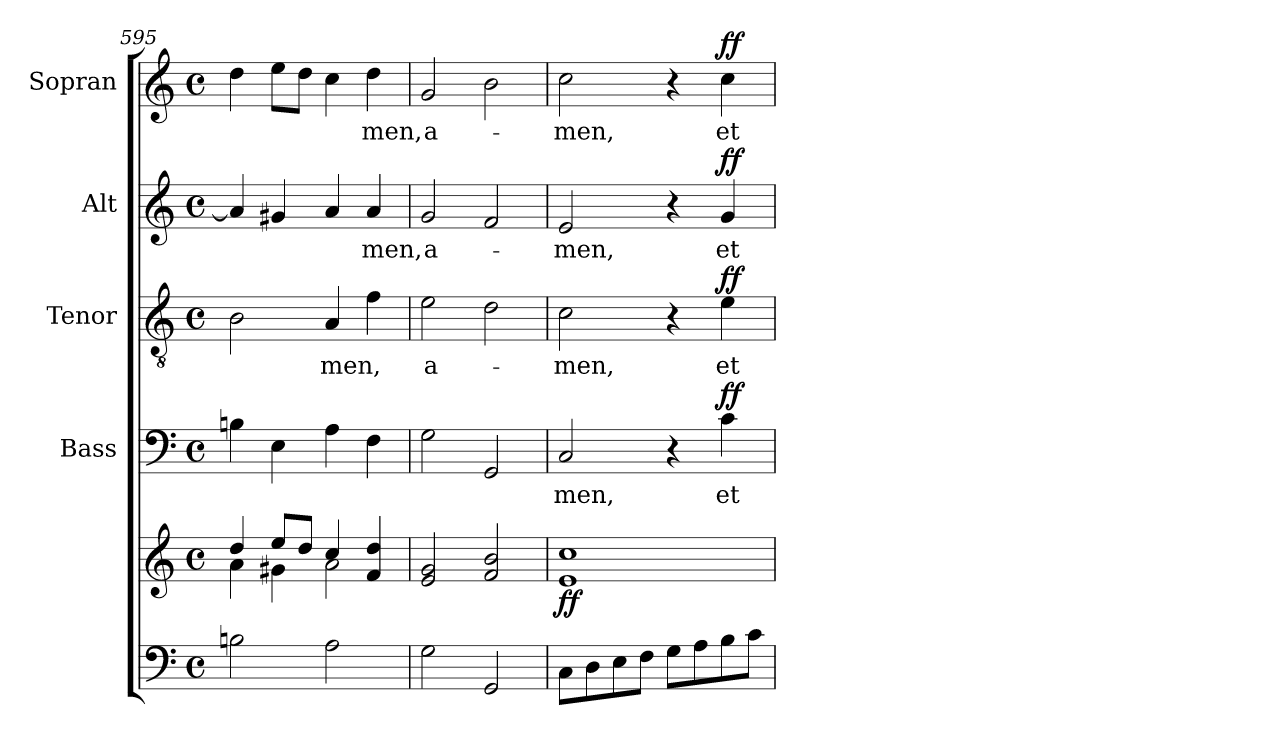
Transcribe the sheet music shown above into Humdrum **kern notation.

**kern	**kern	**dynam	**kern	**text	**dynam	**kern	**text	**dynam	**kern	**text	**dynam	**kern	**text	**dynam
*part5	*part5	*part5	*part4	*part4	*part4	*part3	*part3	*part3	*part2	*part2	*part2	*part1	*part1	*part1
*staff6	*staff5	*staff5/6	*staff4	*staff4	*staff4	*staff3	*staff3	*staff3	*staff2	*staff2	*staff2	*staff1	*staff1	*staff1
*	*	*	*I"Bass	*	*	*I"Tenor	*	*	*I"Alt	*	*	*I"Sopran	*	*
*	*	*	*I'B.	*	*	*I'T.	*	*	*I'A.	*	*	*I'S.	*	*
*clefF4	*clefG2	*	*clefF4	*	*	*clefGv2	*	*	*clefG2	*	*	*clefG2	*	*
*k[]	*k[]	*	*k[]	*	*	*k[]	*	*	*k[]	*	*	*k[]	*	*
*C:	*C:	*	*C:	*	*	*C:	*	*	*C:	*	*	*C:	*	*
*M4/4	*M4/4	*	*M4/4	*	*	*M4/4	*	*	*M4/4	*	*	*M4/4	*	*
*met(c)	*met(c)	*	*met(c)	*	*	*met(c)	*	*	*met(c)	*	*	*met(c)	*	*
=595	=595	=595	=595	=595	=595	=595	=595	=595	=595	=595	=595	=595	=595	=595
*	*^	*	*	*	*	*	*	*	*	*	*	*	*	*
2Bn\	4dd/	4a\	.	4Bn\	.	.	2B\	.	.	4a/]	.	.	4dd\	.	.
.	8ee/L	4g#X\	.	4E\	.	.	.	.	.	4g#X/	.	.	8ee\L	.	.
.	8dd/J	.	.	.	.	.	.	.	.	.	.	.	8dd\J	.	.
!	!	!	!	!	!	!	!	!LO:LY:b	!	!	!	!	!	!	!
2A\	4cc/	2a\	.	4A\	.	.	4A/	-men,	.	4a/	.	.	4cc\	.	.
!	!	!	!	!	!	!	!	!	!	!	!LO:LY:b	!	!	!LO:LY:b	!
.	4f/ 4dd/	.	.	4F\	.	.	4f\	.	.	4a/	-men,	.	4dd\	-men,	.
*	*v	*v	*	*	*	*	*	*	*	*	*	*	*	*	*
=596	=596	=596	=596	=596	=596	=596	=596	=596	=596	=596	=596	=596	=596	=596
!	!	!	!	!	!	!	!LO:LY:b	!	!	!LO:LY:b	!	!	!LO:LY:b	!
2G\	2e/ 2g/	.	2G\	.	.	2e\	a-	.	2g/	a-	.	2g/	a-	.
2GG/	2f/ 2b/	.	2GG/	.	.	2d\	.	.	2f/	.	.	2b\	.	.
=597	=597	=597	=597	=597	=597	=597	=597	=597	=597	=597	=597	=597	=597	=597
!	!	!LO:DY:b	!	!LO:LY:b	!	!	!LO:LY:b	!	!	!LO:LY:b	!	!	!LO:LY:b	!
8C\L	1e 1cc	ff	2C/	-men,	.	2c\	-men,	.	2e/	-men,	.	2cc\	-men,	.
8D\	.	.	.	.	.	.	.	.	.	.	.	.	.	.
8E\	.	.	.	.	.	.	.	.	.	.	.	.	.	.
8F\J	.	.	.	.	.	.	.	.	.	.	.	.	.	.
8G\L	.	.	4r	.	.	4r	.	.	4r	.	.	4r	.	.
8A\	.	.	.	.	.	.	.	.	.	.	.	.	.	.
!	!	!	!	!LO:LY:b	!LO:DY:a	!	!LO:LY:b	!LO:DY:a	!	!LO:LY:b	!LO:DY:a	!	!LO:LY:b	!LO:DY:a
8B\	.	.	4c\	et	ff	4e\	et	ff	4g/	et	ff	4cc\	et	ff
8c\J	.	.	.	.	.	.	.	.	.	.	.	.	.	.
=	=	=	=	=	=	=	=	=	=	=	=	=	=	=
*-	*-	*-	*-	*-	*-	*-	*-	*-	*-	*-	*-	*-	*-	*-
